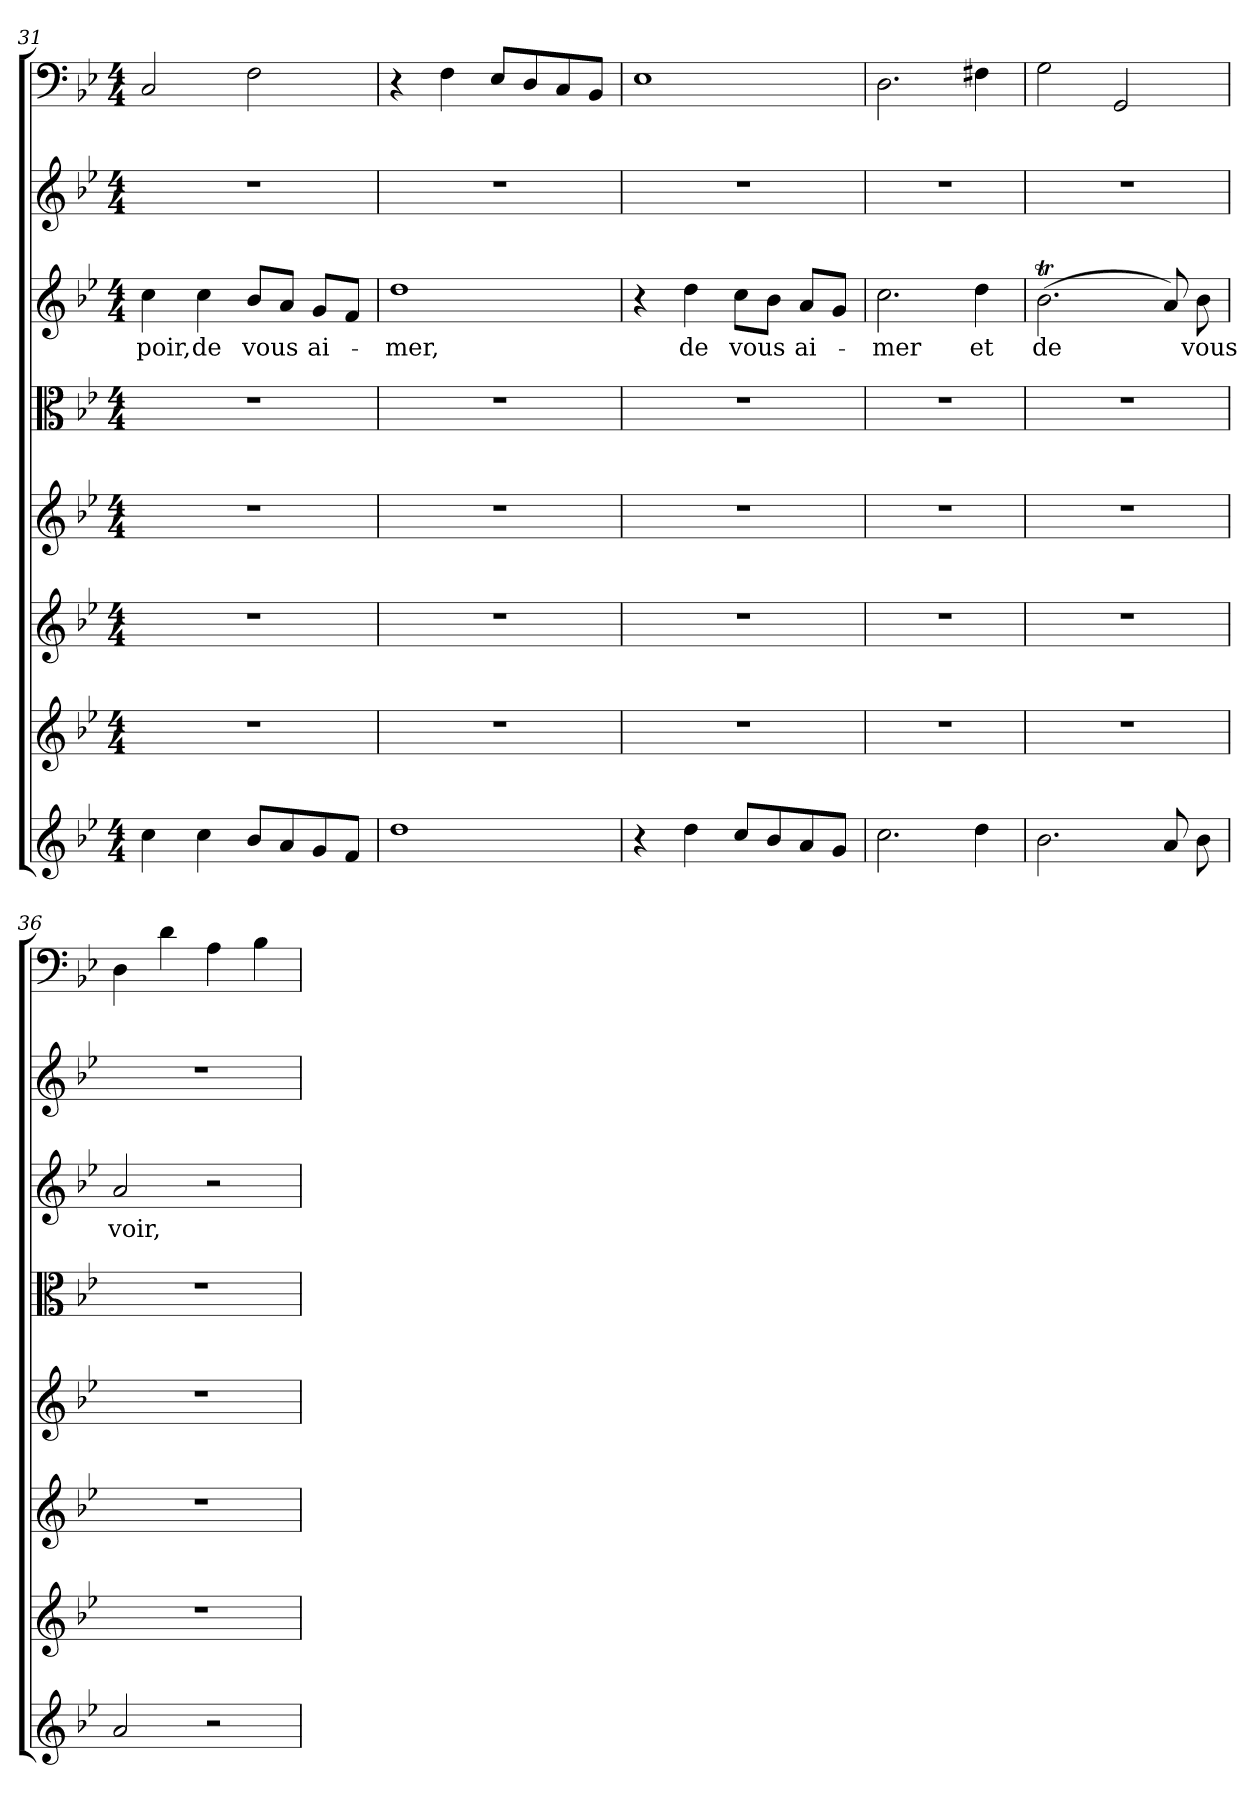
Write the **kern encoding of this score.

**kern	**kern	**kern	**kern	**kern	**kern	**text	**kern	**kern
*part8	*part7	*part6	*part5	*part4	*part3	*part3	*part2	*part1
*staff8	*staff7	*staff6	*staff5	*staff4	*staff3	*staff3	*staff2	*staff1
*clefG2	*clefG2	*clefG2	*clefG2	*clefC3	*clefG2	*	*clefG2	*clefF4
*k[b-e-]	*k[b-e-]	*k[b-e-]	*k[b-e-]	*k[b-e-]	*k[b-e-]	*	*k[b-e-]	*k[b-e-]
*g:	*g:	*g:	*	*g:	*g:	*	*g:	*g:
*M4/4	*M4/4	*M4/4	*M4/4	*M4/4	*M4/4	*	*M4/4	*M4/4
=31	=31	=31	=31	=31	=31	=31	=31	=31
4cc\	1r	1r	1r	1r	4cc\	-poir,	1r	2C/
4cc\	.	.	.	.	4cc\	de	.	.
8b-/L	.	.	.	.	8b-/L	vous	.	2F\
8a/	.	.	.	.	8a/J	.	.	.
8g/	.	.	.	.	8g/L	ai-	.	.
8f/J	.	.	.	.	8f/J	.	.	.
=32	=32	=32	=32	=32	=32	=32	=32	=32
1dd\	1r	1r	1r	1r	1dd\	-mer,	1r	4r
.	.	.	.	.	.	.	.	4F\
.	.	.	.	.	.	.	.	8E-/L
.	.	.	.	.	.	.	.	8D/
.	.	.	.	.	.	.	.	8C/
.	.	.	.	.	.	.	.	8BB-/J
=33	=33	=33	=33	=33	=33	=33	=33	=33
4r	1r	1r	1r	1r	4r	.	1r	1E-\
4dd\	.	.	.	.	4dd\	de	.	.
8cc/L	.	.	.	.	8cc\L	vous	.	.
8b-/	.	.	.	.	8b-\J	.	.	.
8a/	.	.	.	.	8a/L	ai-	.	.
8g/J	.	.	.	.	8g/J	.	.	.
=34	=34	=34	=34	=34	=34	=34	=34	=34
2.cc\	1r	1r	1r	1r	2.cc\	-mer	1r	2.D\
4dd\	.	.	.	.	4dd\	et	.	4F#X\
=35	=35	=35	=35	=35	=35	=35	=35	=35
2.b-\	1r	1r	1r	1r	(2.b-T\	de	1r	2G\
.	.	.	.	.	.	.	.	2GG/
8a/	.	.	.	.	8a/)	.	.	.
8b-\	.	.	.	.	8b-\	vous	.	.
=36	=36	=36	=36	=36	=36	=36	=36	=36
2a/	1r	1r	1r	1r	2a/	voir,	1r	4D\
.	.	.	.	.	.	.	.	4d\
2r	.	.	.	.	2r	.	.	4A\
.	.	.	.	.	.	.	.	4B-\
=	=	=	=	=	=	=	=	=
*-	*-	*-	*-	*-	*-	*-	*-	*-
